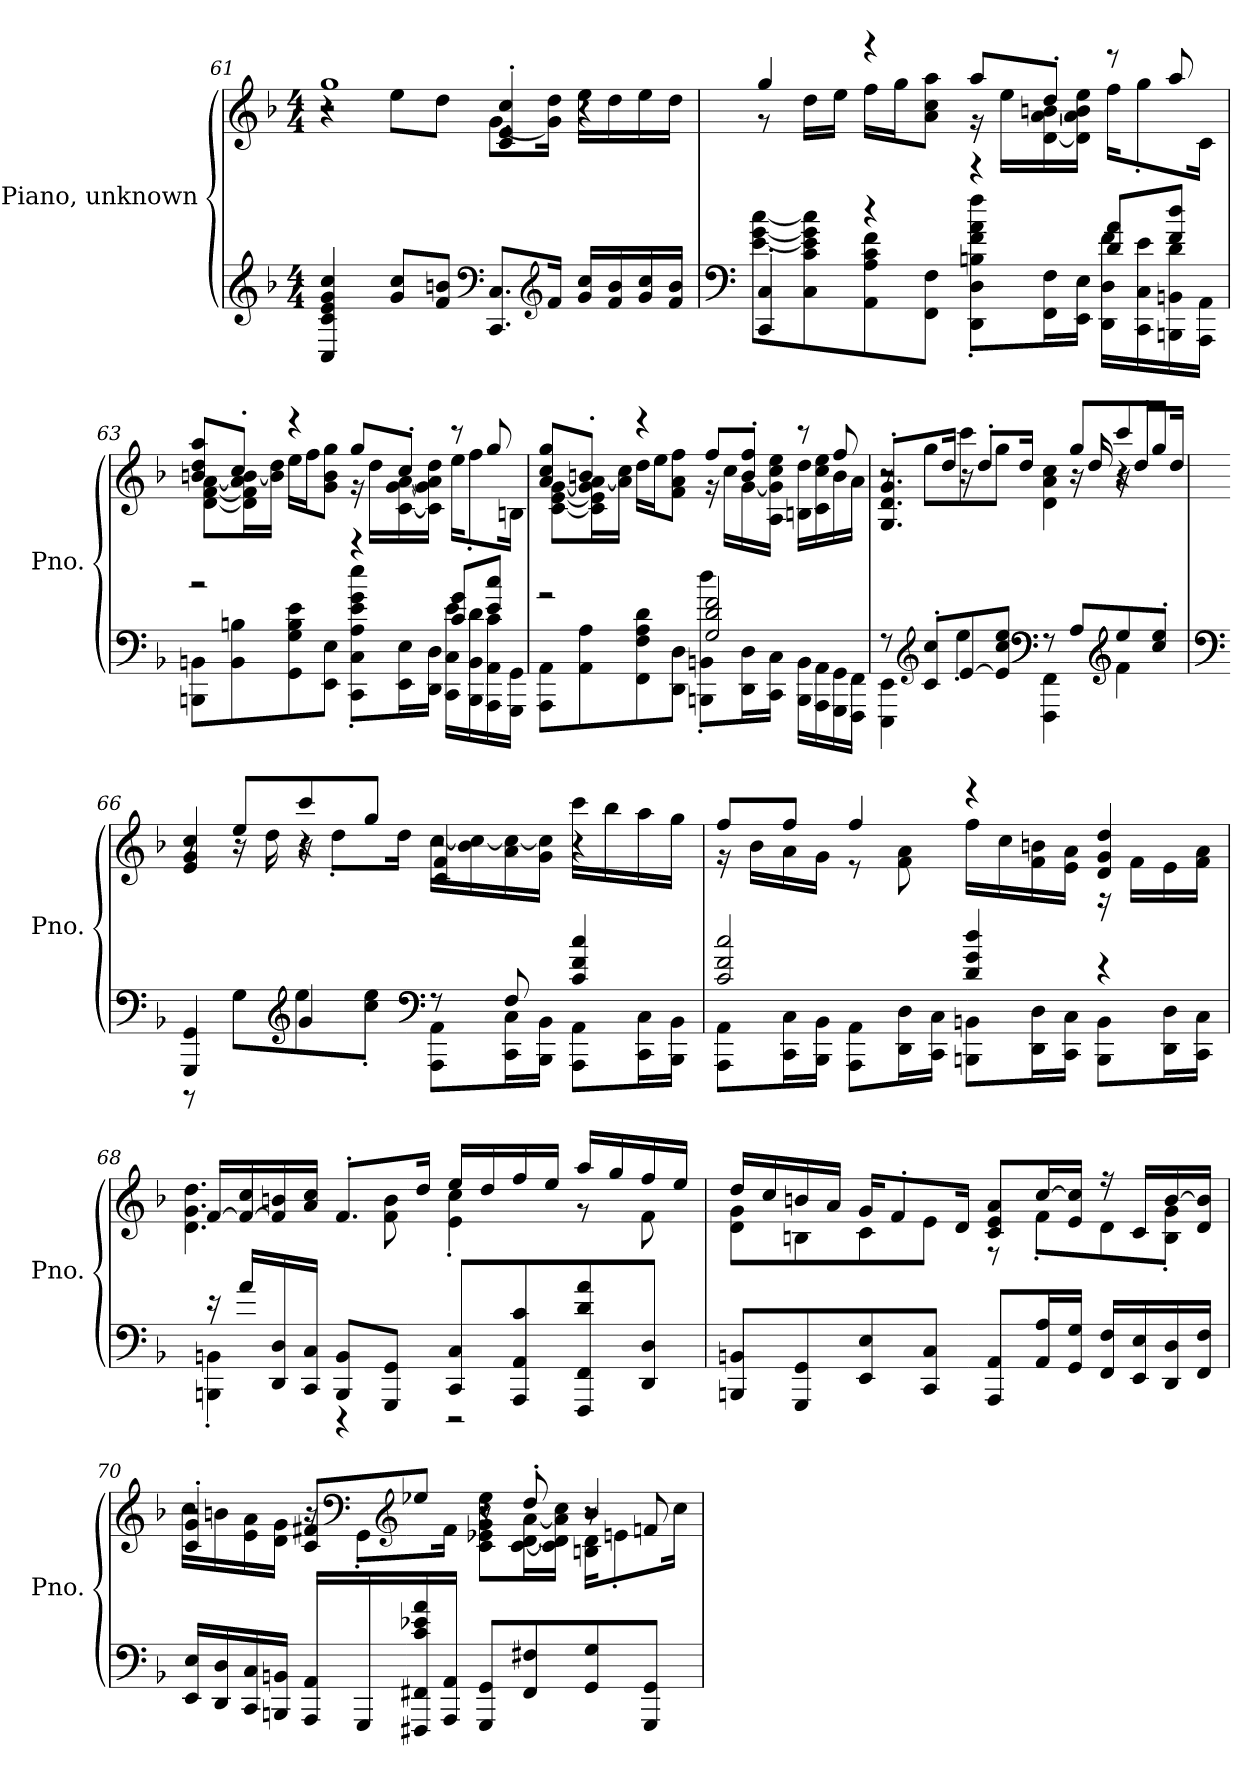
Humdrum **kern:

**kern	**kern
*part1	*part1
*staff2	*staff1
*I"Piano, unknown	*
*I'Pno.	*
*clefG2	*clefG2
*k[b-]	*k[b-]
*M4/4	*M4/4
=61	=61
*	*^
*	*	*^
4C/ 4c/ 4e/ 4g/ 4cc/	1gg	4r	2r
8g/ 8cc/L	.	8ee\L	.
8f/ 8bn/J	.	8dd\J	.
*clefF4	*	*	*
8.CC/ 8.C/L	.	[8.g\L	4c/' 4e/' 4cc/'
*clefG2	*	*	*
16f/Jk	.	16g\] 16dd\Jk	.
16g/ 16cc/LL	.	16ee\LL	4r
16f/ 16b/	.	16dd\	.
16g/ 16cc/	.	16ee\	.
16f/ 16b/JJ	.	16dd\JJ	.
*	*v	*v	*v
!!LO:LB:g=z
=62	=62
*clefF4	*
*^	*^
4CC/' 4C/'	[8e\ [8g\ [8cc\L	4gg/	8r
.	8C\ 8c\ 8e\] 8g\] 8cc\]	.	16dd\LL
.	.	.	16ee\JJ
4r	8AA\ 8A\ 8c\ 8f\	4r	16ff\LL
.	.	.	16gg\J
.	8FF\ 8F\J	.	8a\ 8cc\ 8aa\J
4r	8DD\' 8D\' 8Bn\' 8f\' 8a\' 8ff\'L	8aa/L	16r
.	.	.	16ee\LL
.	16FF\ 16F\L	8dd'/J	[16d\ [16a\ [16bn\
.	16EE\ 16E\JJ	.	16d\] 16a\] 16b\] 16ee\JJ
8d/ 8a/L	16DD\ 16D\ 16f\LL	8r	16ff\KL
.	16CC\ 16C\ 16e\	.	8gg'\
8f/ 8dd/J	16BBBn\ 16BBn\ 16d\	8aa/	.
.	16AAA\ 16AA\JJ	.	16c\Jk
=63	=63	=63	=63
2r	8BBBn\ 8BBn\L	8bn/ 8dd/ 8aa/L	[8d\ [8f\ [8a\L
.	8BB\ 8Bn\	8cc'/J	16d\] 16f\] 16a\] [16b\L
.	.	.	16b\] 16dd\JJ
.	8GG\ 8G\ 8B\ 8e\	4r	16ee\LL
.	.	.	16ff\J
.	8EE\ 8E\J	.	8g\ 8b\ 8gg\J
4r	8CC\' 8C\' 8A\' 8e\' 8g\' 8ee\'L	8gg/L	16r
.	.	.	16dd\LL
.	16EE\ 16E\L	8cc'/J	[16c\ [16g\ [16a\
.	16DD\ 16D\JJ	.	16c\] 16g\] 16a\] 16dd\JJ
8c/ 8g/L	16CC\ 16C\ 16e\LL	8r	16ee\KL
.	16BBB\ 16BB\ 16d\	.	8ff'\
8e/ 8cc/J	16AAA\ 16AA\ 16c\	8gg/	.
.	16GGG\ 16GG\JJ	.	16Bn\Jk
!!LO:LB:g=z	!!
=64	=64	=64	=64
2r	8AAA\ 8AA\L	8a/ 8cc/ 8gg/L	[8c\ [8e\ [8g\L
.	8AA\ 8A\	8bn'/J	16c\] 16e\] 16g\] [16a\L
.	.	.	16a\] 16cc\JJ
.	8FF\ 8F\ 8A\ 8d\	4r	16dd\LL
.	.	.	16ee\J
.	8DD\ 8D\J	.	8f\ 8a\ 8ff\J
2G/ 2d/ 2f/	8BBBn\' 8BBn\' 8dd\'L	8ff/L	16r
.	.	.	16cc\LL
.	16DD\ 16D\L	8b/' 8ff/'J	[16g\
.	16CC\ 16C\JJ	.	16A\ 16g\] 16cc\ 16ee\JJ
.	16BBB\ 16BB\LL	8r	16Bn\ 16dd\LL
.	16AAA\ 16AA\	.	16c\ 16cc\ 16ee\
.	16GGG\ 16GG\	8ff/	16b\
.	16FFF\ 16FF\JJ	.	16a\JJ
=65	=65	=65	=65
*	*	*	*^
8r	4EEE\ 4EE\	2r	8r	8.G/' 8.d/' 8.g/'L
*clefG2	*	*	*	*
8c/' 8cc/'L	.	.	8gg\L	.
.	.	.	.	16dd/Jk
[8e/	4ee'\	.	8ccc\	16r
.	.	.	.	8dd'/L
8e/] 8cc/ 8ee/J	.	.	8gg\J	.
.	.	.	.	16dd/Jk
*clefF4	*	*	*	*
8r	4FFF\ 4FF\	8r	4d\ 4a\ 4cc\	8r
8A/L	.	8gg/L	.	16r
.	.	.	.	16dd/
*clefG2	*	*	*	*
8ee/	4f\	8ccc/	4r	16r
.	.	.	.	8dd'/L
8cc/' 8ee/'J	.	8gg/J	.	.
.	.	.	.	16dd/Jk
!!LO:PB:g=z	!!	!!
=66	=66	=66	=66	=66
*clefF4	*	*	*	*
4GGG/ 4GG/	8r	8r	8r	4e/ 4g/ 4cc/
.	8G\L	8ee/L	16r	.
.	.	.	16dd\	.
*clefG2	*	*	*	*
4g/	8ee\	8ccc/	16r	4r
.	.	.	8dd'\L	.
.	8cc\' 8ee\'J	8gg/J	.	.
.	.	.	16dd\Jk	.
*clefF4	*	*	*	*
8r	8AAA\ 8AA\L	2r	[16cc\LL	4c/ 4f/
.	.	.	16b-\ 16cc\_	.
8F/	16CC\ 16C\L	.	16a\ 16cc\_	.
.	16BBB-\ 16BB-\JJ	.	16g\ 16cc\]JJ	.
4c/ 4f/ 4cc/	8AAA\ 8AA\L	.	16ccc\LL	4r
.	.	.	16bb-\	.
.	16CC\ 16C\L	.	16aa\	.
.	16BBB-\ 16BB-\JJ	.	16gg\JJ	.
*	*	*	*v	*v
=67	=67	=67	=67
2c/ 2f/ 2cc/	8AAA\ 8AA\L	8ff/L	16r
.	.	.	16b-\LL
.	16CC\ 16C\L	8ff/J	16a\
.	16BBB-\ 16BB-\JJ	.	16g\JJ
.	8AAA\ 8AA\L	4ff/	8r
.	16DD\ 16D\L	.	8f\ 8a\
.	16CC\ 16C\JJ	.	.
4d/ 4g/ 4dd/	8BBBn\ 8BBn\L	4r	16ff\LL
.	.	.	16cc\
.	16DD\ 16D\L	.	16f\ 16bn\
.	16CC\ 16C\JJ	.	16e\ 16a\JJ
4r	8BBB\ 8BB\L	4d/ 4g/ 4dd/	16r
.	.	.	16f\LL
.	16DD\ 16D\L	.	16e\
.	16CC\ 16C\JJ	.	16f\ 16a\JJ
!!LO:LB:g=z	!!
=68	=68	=68	=68
16r	4BBBn\' 4BBn\'	[16f/LL	4.d\ 4.g\ 4.dd\
16a/LL	.	16f/_ 16cc/	.
16DD/ 16D/	.	16f/] 16bn/	.
16CC/ 16C/JJ	.	16a/ 16cc/JJ	.
8BBB/ 8BB/L	4r	8.f'/L	.
8GGG/ 8GG/J	.	.	8f\ 8b\
.	.	16dd/Jk	.
8CC/ 8C/L	2r	16ee/LL	4e\' 4cc\'
.	.	16dd/	.
8AAA/ 8AA/ 8c/	.	16ff/	.
.	.	16ee/JJ	.
8FFF/ 8FF/ 8d/ 8a/	.	16aa/LL	8r
.	.	16gg/	.
8DD/ 8D/J	.	16ff/	8f\
.	.	16ee/JJ	.
*v	*v	*	*
=69	=69	=69
8BBBn/ 8BBn/L	16dd/LL	8d\ 8g\L
.	16cc/	.
8GGG/ 8GG/	16bn/	8Bn\
.	16a/JJ	.
8EE/ 8E/	16g/KL	8c\
.	8f'/	.
8CC/ 8C/J	.	8e\J
.	16d/Jk	.
8AAA/ 8AA/L	8c/ 8e/ 8a/L	8r
16AA/ 16A/L	[16cc/L	8f'\L
16GG/ 16G/JJ	16e/ 16cc/]JJ	.
16FF/ 16F/LL	16r	8d\
16EE/ 16E/	16c/LL	.
16DD/ 16D/	[16b/	8B\' 8g\'J
16FF/ 16F/JJ	16d/ 16b/]JJ	.
!!LO:LB:g=z
=70	=70	=70
*	*	*^
16EE/ 16E/LL	4c/' 4g/'	16cc\LL	2r
16DD/ 16D/	.	16bn\	.
16CC/ 16C/	.	16e\ 16a\	.
16BBBn/ 16BBn/JJ	.	16d\ 16g\JJ	.
16AAA/ 16AA/LL	8c/ 8f#X/L	16r	.
*	*clefF4	*	*
16GGG/	.	8GG'\L	.
*	*clefG2	*	*
16FFF#X/ 16FF#X/ 16c/ 16e-X/ 16a/	8ee-X/J	.	.
16AAA/ 16AA/JJ	.	16f#\Jk	.
8GGG/ 8GG/L	8r	8c\ 8e-X\ 8g\ 8ee-\L	4r
8FF#/ 8F#X/	8dd'/	[16c\ [16d\ [16a\L	.
.	.	16c\] 16d\] 16a\] 16cc\JJ	.
8GG/ 8G/	4b/	16Bn\ 16d\KL	8r
.	.	8en'\	.
8GGG/ 8GG/J	.	.	8fn/
.	.	16cc\Jk	.
*	*v	*v	*v
=	=
*-	*-
